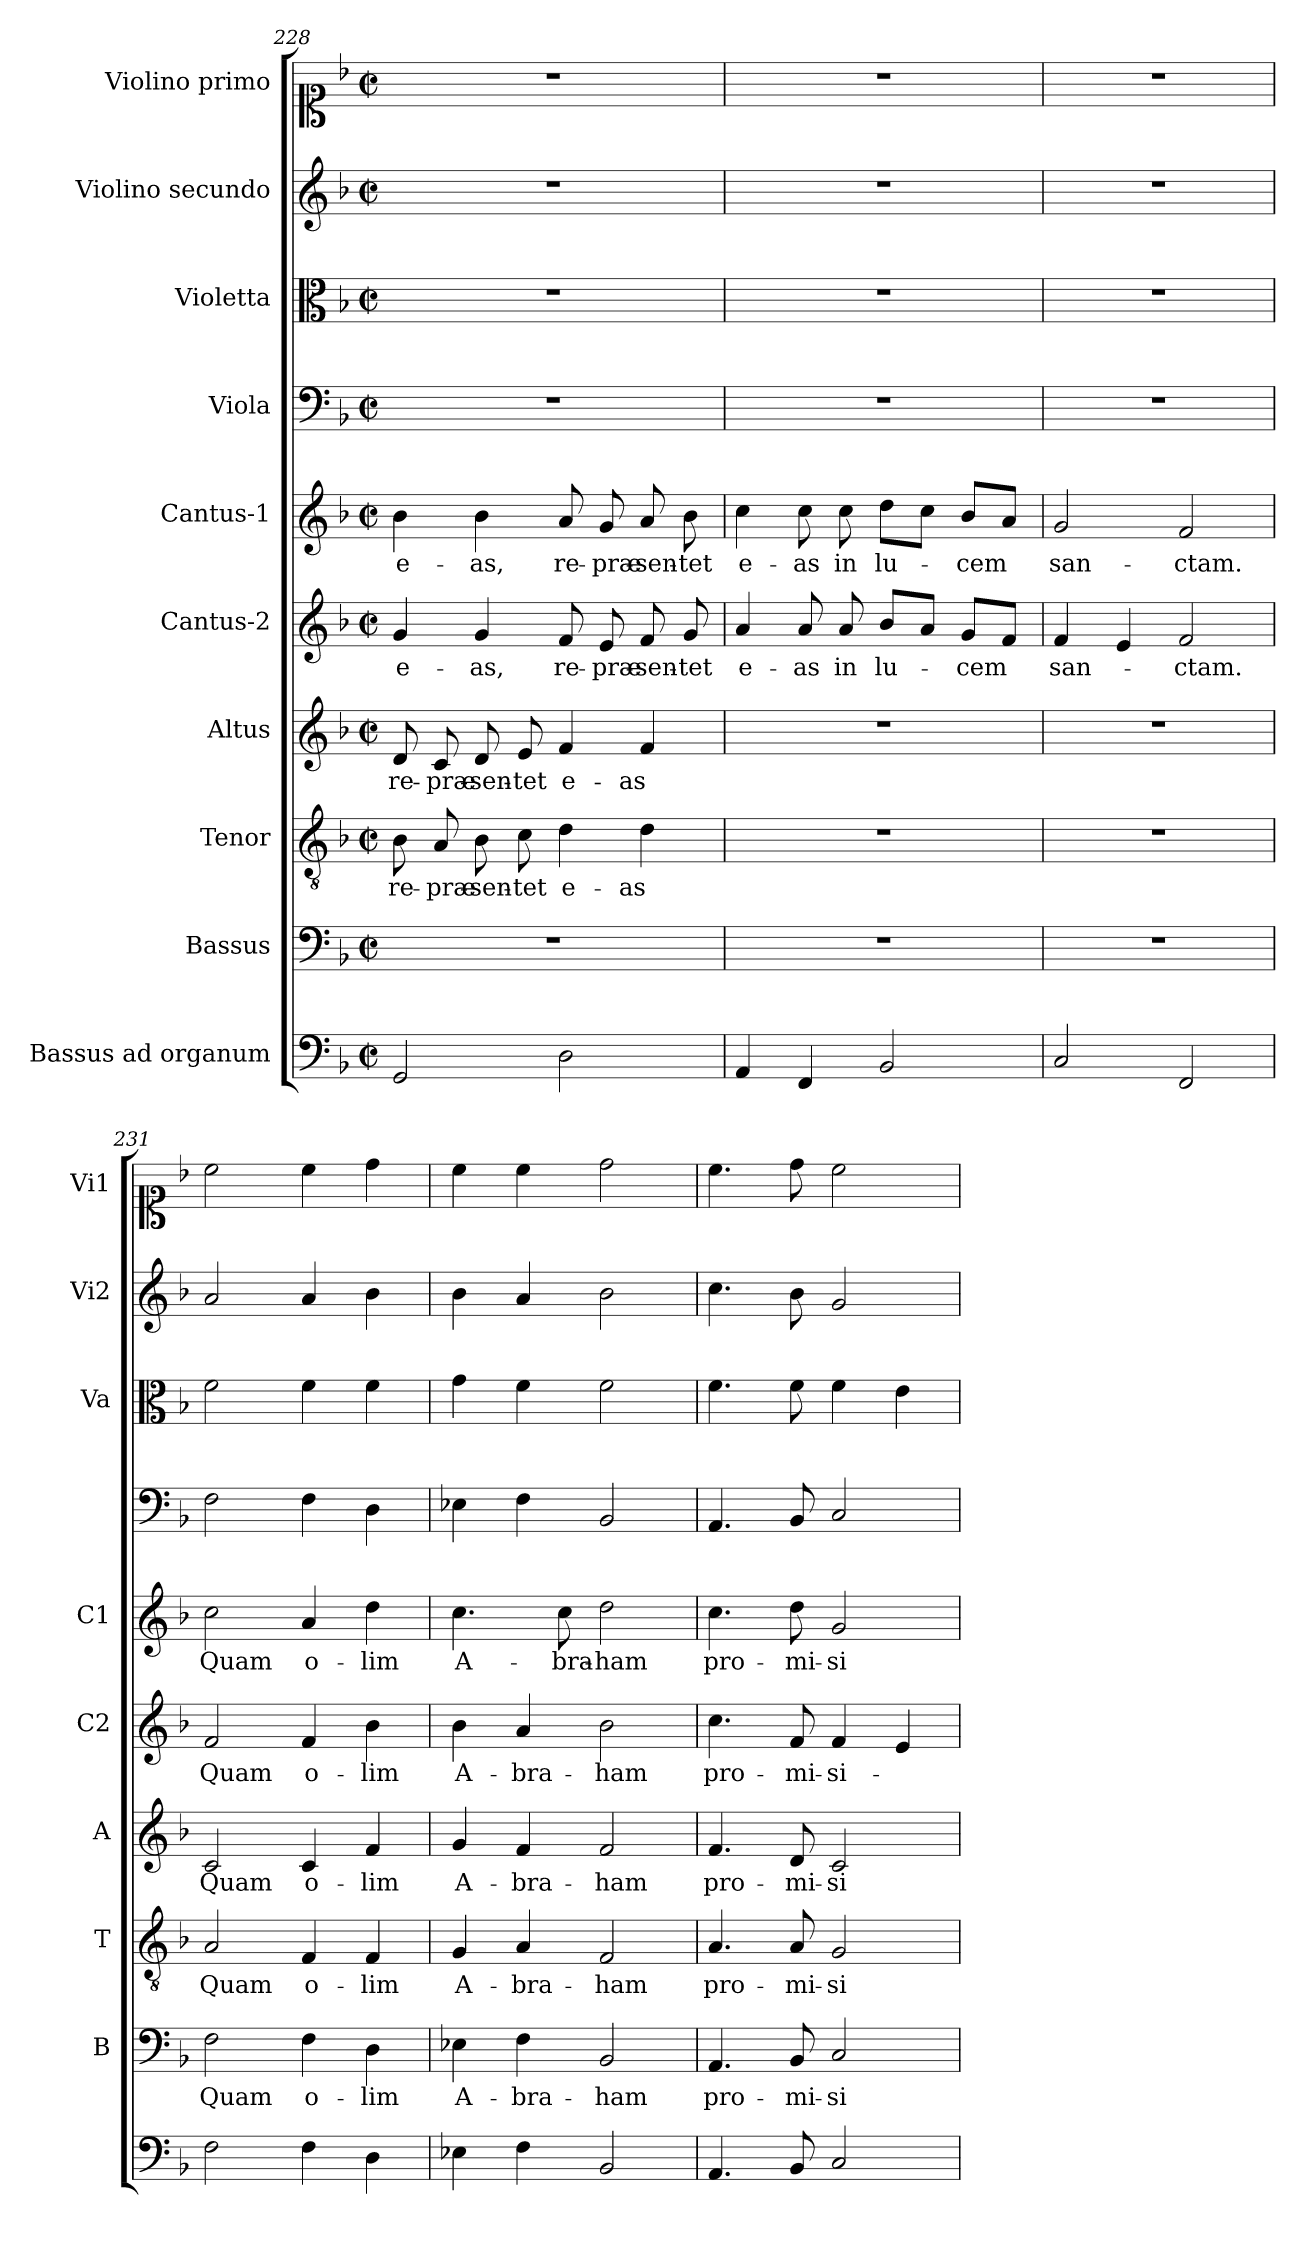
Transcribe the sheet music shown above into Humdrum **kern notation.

**kern	**kern	**text	**kern	**text	**kern	**text	**kern	**text	**kern	**text	**kern	**kern	**kern	**kern
*part10	*part9	*part9	*part8	*part8	*part7	*part7	*part6	*part6	*part5	*part5	*part4	*part3	*part2	*part1
*staff10	*staff9	*staff9	*staff8	*staff8	*staff7	*staff7	*staff6	*staff6	*staff5	*staff5	*staff4	*staff3	*staff2	*staff1
*I"Bassus ad  organum	*I"Bassus	*	*I"Tenor	*	*I"Altus	*	*I"Cantus-2	*	*I"Cantus-1	*	*I"Viola	*I"Violetta	*I"Violino secundo	*I"Violino primo
*	*I'B	*	*I'T	*	*I'A	*	*I'C2	*	*I'C1	*	*	*I'Va	*I'Vi2	*I'Vi1
*clefF4	*clefF4	*	*clefGv2	*	*clefG2	*	*clefG2	*	*clefG2	*	*clefF4	*clefC3	*clefG2	*clefC1
*k[b-]	*k[b-]	*	*k[b-]	*	*k[b-]	*	*k[b-]	*	*k[b-]	*	*k[b-]	*k[b-]	*k[b-]	*k[b-]
*F:	*F:	*	*F:	*	*F:	*	*F:	*	*F:	*	*F:	*F:	*F:	*F:
*M2/2	*M2/2	*	*M2/2	*	*M2/2	*	*M2/2	*	*M2/2	*	*M2/2	*M2/2	*M2/2	*M2/2
*met(c|)	*met(c|)	*	*met(c|)	*	*met(c|)	*	*met(c|)	*	*met(c|)	*	*met(c|)	*met(c|)	*met(c|)	*met(c|)
=228	=228	=228	=228	=228	=228	=228	=228	=228	=228	=228	=228	=228	=228	=228
!	!	!	!	!LO:LY:b	!	!LO:LY:b	!	!LO:LY:b	!	!LO:LY:b	!	!	!	!
2GG/	1r	.	8B-\	re-	8d/	re-	4g/	e-	4b-\	e-	1r	1r	1r	1r
!	!	!	!	!LO:LY:b	!	!LO:LY:b	!	!	!	!	!	!	!	!
.	.	.	8A/	-præ-	8c/	-præ-	.	.	.	.	.	.	.	.
!	!	!	!	!LO:LY:b	!	!LO:LY:b	!	!LO:LY:b	!	!LO:LY:b	!	!	!	!
.	.	.	8B-\	-sen-	8d/	-sen-	4g/	-as,	4b-\	-as,	.	.	.	.
!	!	!	!	!LO:LY:b	!	!LO:LY:b	!	!	!	!	!	!	!	!
.	.	.	8c\	-tet	8e/	-tet	.	.	.	.	.	.	.	.
!	!	!	!	!LO:LY:b	!	!LO:LY:b	!	!LO:LY:b	!	!LO:LY:b	!	!	!	!
2D\	.	.	4d\	e-	4f/	e-	8f/	re-	8a/	re-	.	.	.	.
!	!	!	!	!	!	!	!	!LO:LY:b	!	!LO:LY:b	!	!	!	!
.	.	.	.	.	.	.	8e/	-præ-	8g/	-præ-	.	.	.	.
!	!	!	!	!LO:LY:b	!	!LO:LY:b	!	!LO:LY:b	!	!LO:LY:b	!	!	!	!
.	.	.	4d\	-as	4f/	-as	8f/	-sen-	8a/	-sen-	.	.	.	.
!	!	!	!	!	!	!	!	!LO:LY:b	!	!LO:LY:b	!	!	!	!
.	.	.	.	.	.	.	8g/	-tet	8b-\	-tet	.	.	.	.
=229	=229	=229	=229	=229	=229	=229	=229	=229	=229	=229	=229	=229	=229	=229
!	!	!	!	!	!	!	!	!LO:LY:b	!	!LO:LY:b	!	!	!	!
4AA/	1r	.	1r	.	1r	.	4a/	e-	4cc\	e-	1r	1r	1r	1r
!	!	!	!	!	!	!	!	!LO:LY:b	!	!LO:LY:b	!	!	!	!
4FF/	.	.	.	.	.	.	8a/	-as	8cc\	-as	.	.	.	.
!	!	!	!	!	!	!	!	!LO:LY:b	!	!LO:LY:b	!	!	!	!
.	.	.	.	.	.	.	8a/	in	8cc\	in	.	.	.	.
!	!	!	!	!	!	!	!	!LO:LY:b	!	!LO:LY:b	!	!	!	!
2BB-/	.	.	.	.	.	.	8b-/L	lu-	8dd\L	lu-	.	.	.	.
.	.	.	.	.	.	.	8a/J	.	8cc\J	.	.	.	.	.
!	!	!	!	!	!	!	!	!LO:LY:b	!	!LO:LY:b	!	!	!	!
.	.	.	.	.	.	.	8g/L	-cem	8b-/L	-cem	.	.	.	.
.	.	.	.	.	.	.	8f/J	.	8a/J	.	.	.	.	.
=230	=230	=230	=230	=230	=230	=230	=230	=230	=230	=230	=230	=230	=230	=230
!	!	!	!	!	!	!	!	!LO:LY:b	!	!LO:LY:b	!	!	!	!
2C/	1r	.	1r	.	1r	.	4f/	san-	2g/	san-	1r	1r	1r	1r
.	.	.	.	.	.	.	4e/	.	.	.	.	.	.	.
!	!	!	!	!	!	!	!	!LO:LY:b	!	!LO:LY:b	!	!	!	!
2FF/	.	.	.	.	.	.	2f/	-ctam.	2f/	-ctam.	.	.	.	.
!!LO:LB:g=z
=231	=231	=231	=231	=231	=231	=231	=231	=231	=231	=231	=231	=231	=231	=231
!	!	!LO:LY:b	!	!LO:LY:b	!	!LO:LY:b	!	!LO:LY:b	!	!LO:LY:b	!	!	!	!
2F\	2F\	Quam	2A/	Quam	2c/	Quam	2f/	Quam	2cc\	Quam	2F\	2f\	2a/	2cc\
!	!	!LO:LY:b	!	!LO:LY:b	!	!LO:LY:b	!	!LO:LY:b	!	!LO:LY:b	!	!	!	!
4F\	4F\	o-	4F/	o-	4c/	o-	4f/	o-	4a/	o-	4F\	4f\	4a/	4cc\
!	!	!LO:LY:b	!	!LO:LY:b	!	!LO:LY:b	!	!LO:LY:b	!	!LO:LY:b	!	!	!	!
4D\	4D\	-lim	4F/	-lim	4f/	-lim	4b-\	-lim	4dd\	-lim	4D\	4f\	4b-\	4dd\
=232	=232	=232	=232	=232	=232	=232	=232	=232	=232	=232	=232	=232	=232	=232
!	!	!LO:LY:b	!	!LO:LY:b	!	!LO:LY:b	!	!LO:LY:b	!	!LO:LY:b	!	!	!	!
4E-X\	4E-X\	A-	4G/	A-	4g/	A-	4b-\	A-	4.cc\	A-	4E-X\	4g\	4b-\	4cc\
!	!	!LO:LY:b	!	!LO:LY:b	!	!LO:LY:b	!	!LO:LY:b	!	!	!	!	!	!
4F\	4F\	-bra-	4A/	-bra-	4f/	-bra-	4a/	-bra-	.	.	4F\	4f\	4a/	4cc\
!	!	!	!	!	!	!	!	!	!	!LO:LY:b	!	!	!	!
.	.	.	.	.	.	.	.	.	8cc\	-bra-	.	.	.	.
!	!	!LO:LY:b	!	!LO:LY:b	!	!LO:LY:b	!	!LO:LY:b	!	!LO:LY:b	!	!	!	!
2BB-/	2BB-/	-ham	2F/	-ham	2f/	-ham	2b-\	-ham	2dd\	-ham	2BB-/	2f\	2b-\	2dd\
=233	=233	=233	=233	=233	=233	=233	=233	=233	=233	=233	=233	=233	=233	=233
!	!	!LO:LY:b	!	!LO:LY:b	!	!LO:LY:b	!	!LO:LY:b	!	!LO:LY:b	!	!	!	!
4.AA/	4.AA/	pro-	4.A/	pro-	4.f/	pro-	4.cc\	pro-	4.cc\	pro-	4.AA/	4.f\	4.cc\	4.cc\
!	!	!LO:LY:b	!	!LO:LY:b	!	!LO:LY:b	!	!LO:LY:b	!	!LO:LY:b	!	!	!	!
8BB-/	8BB-/	-mi-	8A/	-mi-	8d/	-mi-	8f/	-mi-	8dd\	-mi-	8BB-/	8f\	8b-\	8dd\
!	!	!LO:LY:b	!	!LO:LY:b	!	!LO:LY:b	!	!LO:LY:b	!	!LO:LY:b	!	!	!	!
2C/	2C/	-si-	2G/	-si-	2c/	-si-	4f/	-si-	2g/	-si-	2C/	4f\	2g/	2cc\
.	.	.	.	.	.	.	4e/	.	.	.	.	4e\	.	.
=	=	=	=	=	=	=	=	=	=	=	=	=	=	=
*-	*-	*-	*-	*-	*-	*-	*-	*-	*-	*-	*-	*-	*-	*-
